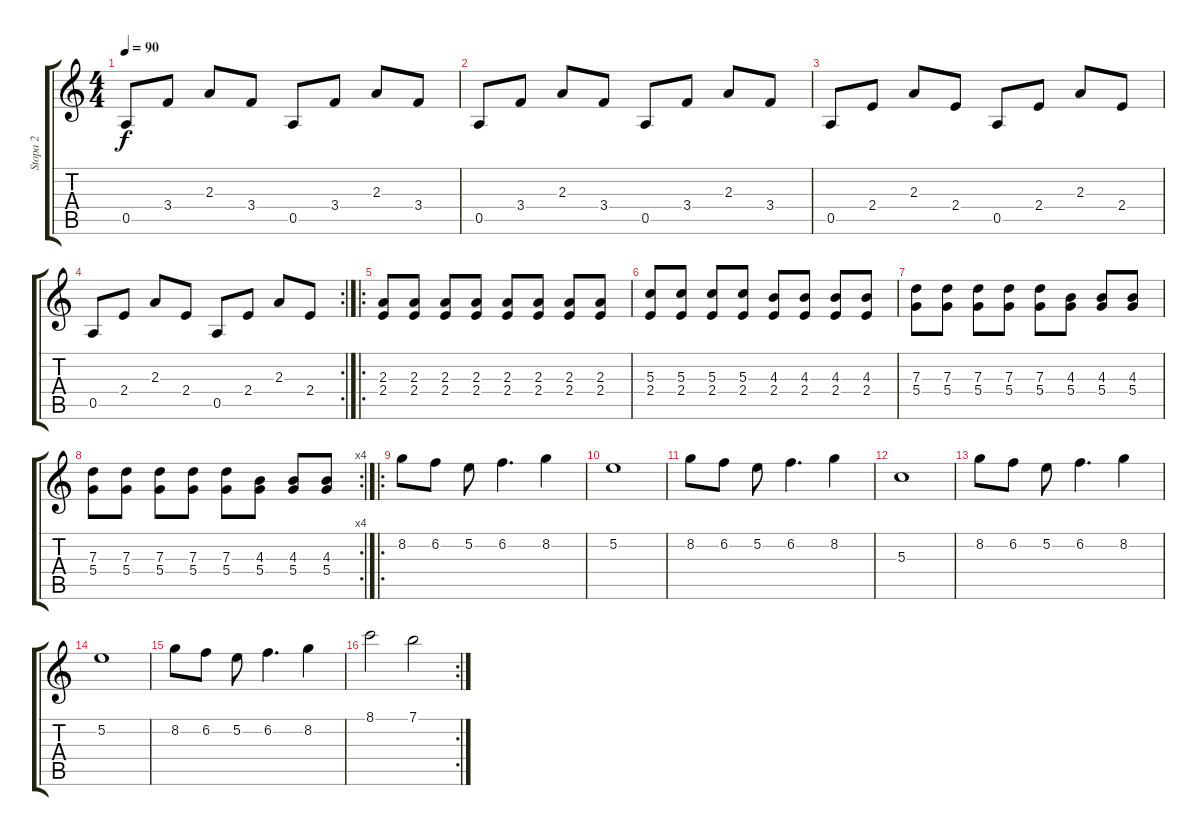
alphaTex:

\track ("Stopa 2" "Stopa 2") {instrument distortionguitar}
\staff {score tabs}
\tuning (E4 B3 G3 D3 A2 E2) {hide}
\ts (4 4)
\tempo 90
\clef g2
\ks c
0.5.8{dy f} 3.4.8 2.3.8 3.4.8 0.5.8 3.4.8 2.3.8 3.4.8 |
0.5.8 3.4.8 2.3.8 3.4.8 0.5.8 3.4.8 2.3.8 3.4.8 |
0.5.8 2.4.8 2.3.8 2.4.8 0.5.8 2.4.8 2.3.8 2.4.8 |
\rc 2
0.5.8 2.4.8 2.3.8 2.4.8 0.5.8 2.4.8 2.3.8 2.4.8 |
\ro
(2.3 2.4).8 (2.3 2.4).8 (2.3 2.4).8 (2.3 2.4).8 (2.3 2.4).8 (2.3 2.4).8 (2.3 2.4).8 (2.3 2.4).8 |
(5.3 2.4).8 (5.3 2.4).8 (5.3 2.4).8 (5.3 2.4).8 (4.3 2.4).8 (4.3 2.4).8 (4.3 2.4).8 (4.3 2.4).8 |
(7.3 5.4).8 (7.3 5.4).8 (7.3 5.4).8 (7.3 5.4).8 (7.3 5.4).8 (4.3 5.4).8 (4.3 5.4).8 (4.3 5.4).8 |
\rc 4
(7.3 5.4).8 (7.3 5.4).8 (7.3 5.4).8 (7.3 5.4).8 (7.3 5.4).8 (4.3 5.4).8 (4.3 5.4).8 (4.3 5.4).8 |
\ro
8.2.8 6.2.8 5.2.8 6.2.4{d} 8.2.4 |
5.2.1 |
8.2.8 6.2.8 5.2.8 6.2.4{d} 8.2.4 |
5.3.1 |
8.2.8 6.2.8 5.2.8 6.2.4{d} 8.2.4 |
5.2.1 |
8.2.8 6.2.8 5.2.8 6.2.4{d} 8.2.4 |
\rc 2
8.1.2 7.1.2
